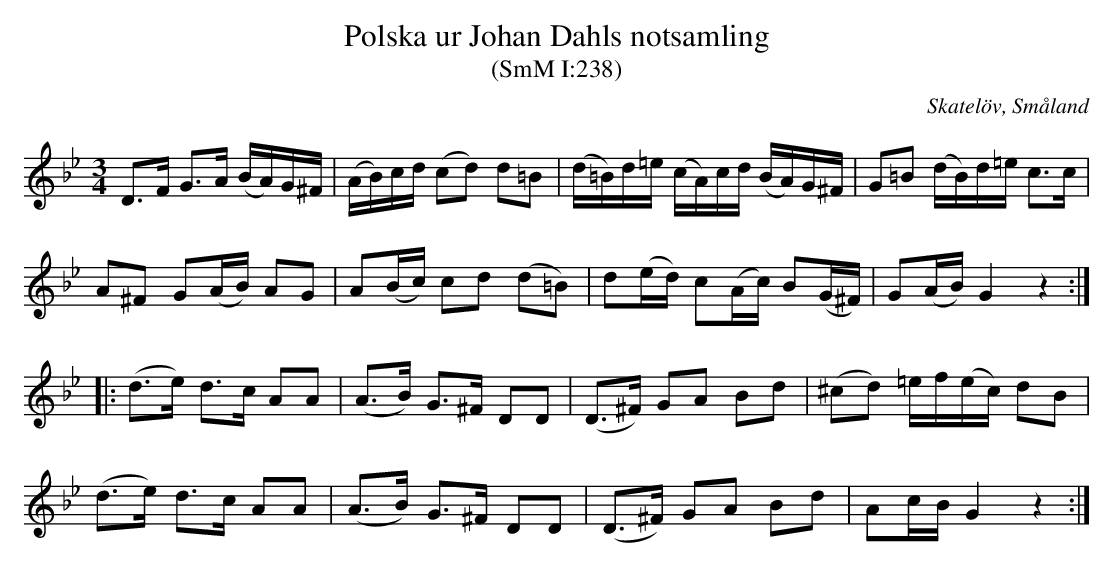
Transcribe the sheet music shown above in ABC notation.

X:1
T:Polska ur Johan Dahls notsamling
T:(SmM I:238)
O:Skatelöv, Småland
M:3/4
L:1/16
K:Gm
D3F G3A (BA)G^F|(AB)cd (c2d2) d2=B2|(d=B)d=e (cA)cd (BA)G^F|G2=B2 (dB)d=e c3c|
A2^F2 G2(AB) A2G2|A2(Bc) c2d2 (d2=B2)|d2(ed) c2(Ac) B2(G^F)|G2(AB) G4 z4:|
|:(d3e) d3c A2A2|(A3B) G3^F D2D2|(D3^F) G2A2 B2d2|(^c2d2) =ef(ec) d2B2|
(d3e) d3c A2A2|(A3B) G3^F D2D2|(D3^F) G2A2 B2d2|A2cB G4 z4:|
